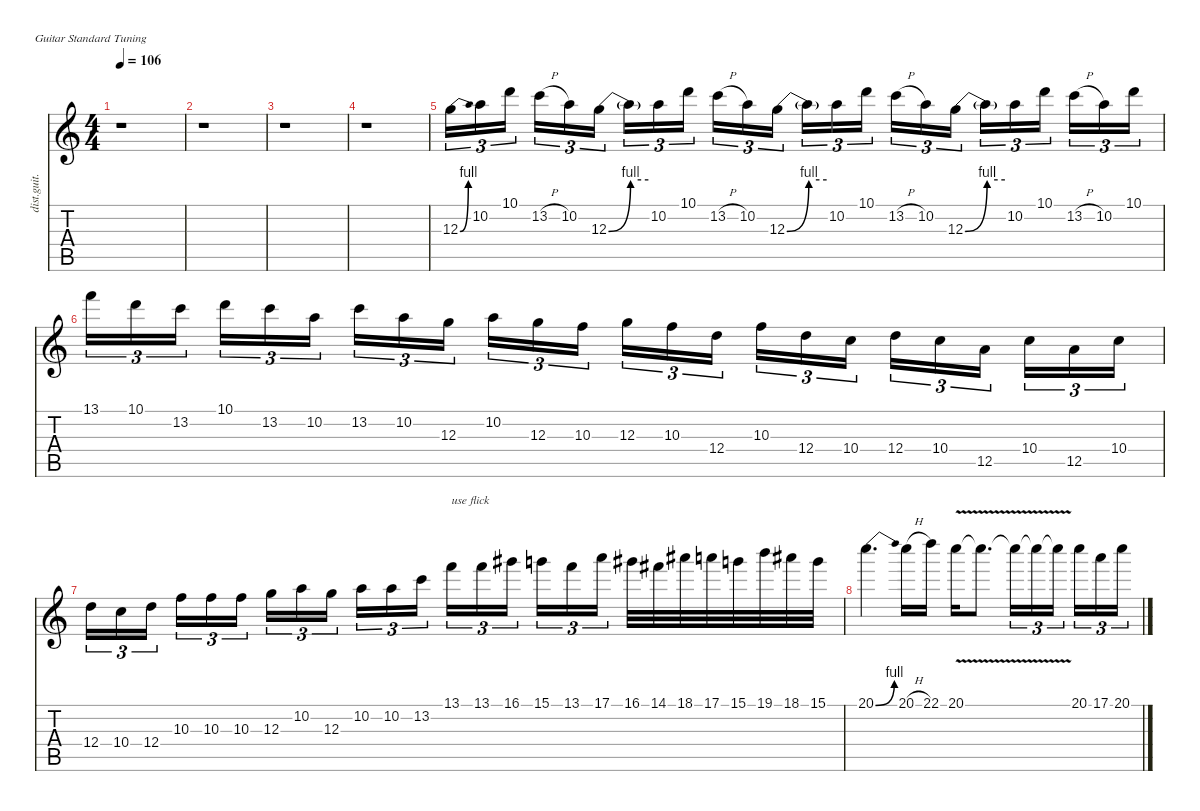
\defaultSystemsLayout 4
\hideDynamics
\bracketExtendMode nobrackets
\track ("Randy Rhoads (Solo)" "dist.guit.") {solo instrument distortionguitar}
\staff {score tabs}
\tuning (E4 B3 G3 D3 A2 E2)
\ts (4 4)
\tempo 106
\clef g2
\ks c
r.1{dy f beam Down} |
r.1{beam Down} |
r.1{beam Down} |
r.1{beam Down} |
12.3{be (bend 0 0 30 4)}.16{tu (3 2) beam Down} 10.2.16{tu (3 2) beam Down} 10.1.16{tu (3 2) beam Down} 13.2{h}.16{tu (3 2) beam Down} 10.2.16{tu (3 2) beam Down} 12.3{be (bend 0 0 60 4)}.16{tu (3 2) beam Down} 12.3{be (hold 0 4 60 4) t}.16{tu (3 2) beam Down} 10.2.16{tu (3 2) beam Down} 10.1.16{tu (3 2) beam Down} 13.2{h}.16{tu (3 2) beam Down} 10.2.16{tu (3 2) beam Down} 12.3{be (bend 0 0 60 4)}.16{tu (3 2) beam Down} 12.3{be (hold 0 4 60 4) t}.16{tu (3 2) beam Down} 10.2.16{tu (3 2) beam Down} 10.1.16{tu (3 2) beam Down} 13.2{h}.16{tu (3 2) beam Down} 10.2.16{tu (3 2) beam Down} 12.3{be (bend 0 0 60 4)}.16{tu (3 2) beam Down} 12.3{be (hold 0 4 60 4) t}.16{tu (3 2) beam Down} 10.2.16{tu (3 2) beam Down} 10.1.16{tu (3 2) beam Down} 13.2{h}.16{tu (3 2) beam Down} 10.2.16{tu (3 2) beam Down} 10.1.16{tu (3 2) beam Down} |
13.1.16{tu (3 2) beam Down} 10.1.16{tu (3 2) beam Down} 13.2.16{tu (3 2) beam Down} 10.1.16{tu (3 2) beam Down} 13.2.16{tu (3 2) beam Down} 10.2.16{tu (3 2) beam Down} 13.2.16{tu (3 2) beam Down} 10.2.16{tu (3 2) beam Down} 12.3.16{tu (3 2) beam Down} 10.2.16{tu (3 2) beam Down} 12.3.16{tu (3 2) beam Down} 10.3.16{tu (3 2) beam Down} 12.3.16{tu (3 2) beam Down} 10.3.16{tu (3 2) beam Down} 12.4.16{tu (3 2) beam Down} 10.3.16{tu (3 2) beam Down} 12.4.16{tu (3 2) beam Down} 10.4.16{tu (3 2) beam Down} 12.4.16{tu (3 2) beam Down} 10.4.16{tu (3 2) beam Down} 12.5.16{tu (3 2) beam Down} 10.4.16{tu (3 2) beam Down} 12.5.16{tu (3 2) beam Down} 10.4.16{tu (3 2) beam Down} |
12.4.16{tu (3 2) beam Down} 10.4.16{tu (3 2) beam Down} 12.4.16{tu (3 2) beam Down} 10.3.16{tu (3 2) beam Down} 10.3.16{tu (3 2) beam Down} 10.3.16{tu (3 2) beam Down} 12.3.16{tu (3 2) beam Down} 10.2.16{tu (3 2) beam Down} 12.3.16{tu (3 2) beam Down} 10.2.16{tu (3 2) beam Down} 10.2.16{tu (3 2) beam Down} 13.2.16{tu (3 2) beam Down} 13.1.16{tu (3 2) txt "use flick" beam Down} 13.1.16{tu (3 2) beam Down} 16.1{acc #}.16{tu (3 2) beam Down} 15.1.16{tu (3 2) beam Down} 13.1.16{tu (3 2) beam Down} 17.1.16{tu (3 2) beam Down} 16.1{acc #}.32{beam Down} 14.1{acc #}.32{beam Down} 18.1{acc #}.32{beam Down} 17.1.32{beam Down} 15.1.32{beam Down} 19.1.32{beam Down} 18.1{acc #}.32{beam Down} 15.1.32{beam Down} |
20.1{be (bend 0 0 30 4)}.4{d beam Down} 20.1{h}.16{beam Down} 22.1.16{beam Down} 20.1{v}.16{beam Down} 20.1{v t}.8{d dy mf beam Down} 20.1{v t}.16{tu (3 2) dy f beam Down} 20.1{v t}.16{tu (3 2) beam Down} 20.1{v t}.16{tu (3 2) beam Down} 20.1.16{tu (3 2) beam Down} 17.1.16{tu (3 2) beam Down} 20.1.16{tu (3 2) beam Down}
